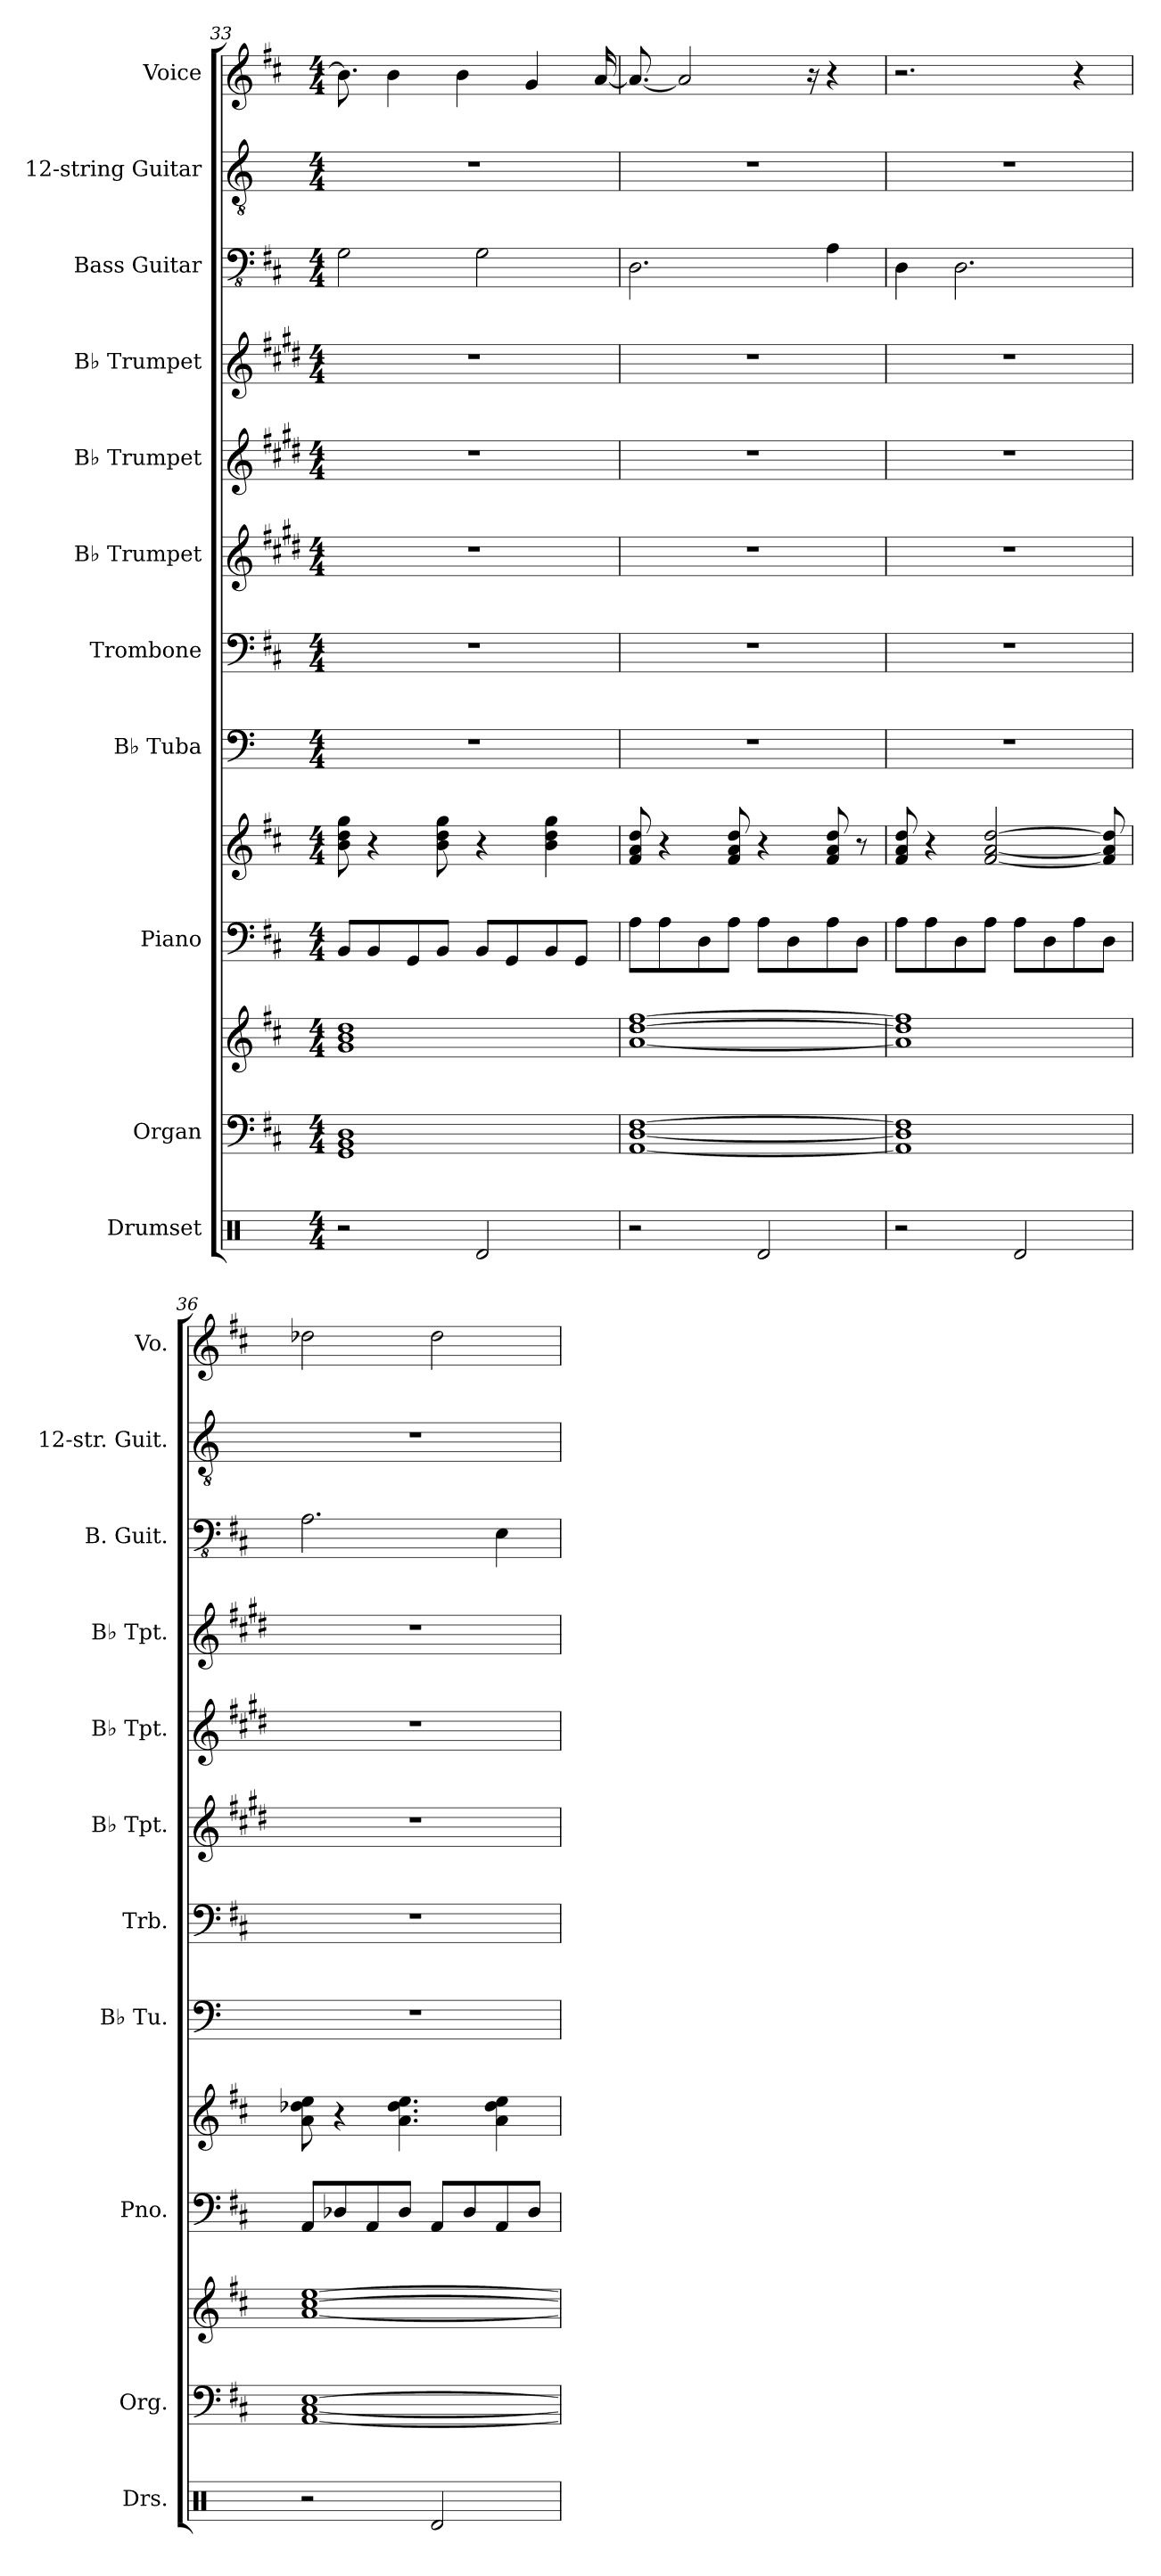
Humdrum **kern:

**kern	**kern	**kern	**kern	**kern	**kern	**kern	**kern	**kern	**kern	**kern	**kern	**kern
*part11	*part10	*part10	*part9	*part9	*part8	*part7	*part6	*part5	*part4	*part3	*part2	*part1
*staff13	*staff12	*staff11	*staff10	*staff9	*staff8	*staff7	*staff6	*staff5	*staff4	*staff3	*staff2	*staff1
*I"Drumset	*I"Organ	*	*I"Piano	*	*I"B♭ Tuba	*I"Trombone	*I"B♭ Trumpet	*I"B♭ Trumpet	*I"B♭ Trumpet	*I"Bass Guitar	*I"12-string Guitar	*I"Voice
*I'Drs.	*I'Org.	*	*I'Pno.	*	*I'B♭ Tu.	*I'Trb.	*I'B♭ Tpt.	*I'B♭ Tpt.	*I'B♭ Tpt.	*I'B. Guit.	*I'12-str. Guit.	*I'Vo.
*clefX	*clefF4	*clefG2	*clefF4	*clefG2	*clefF4	*clefF4	*clefG2	*clefG2	*clefG2	*clefFv4	*clefGv2	*clefG2
*	*	*	*	*	*	*	*ITrd1c2	*ITrd1c2	*ITrd1c2	*	*	*
*k[]	*k[f#c#]	*k[f#c#]	*k[f#c#]	*k[f#c#]	*k[]	*k[f#c#]	*k[f#c#]	*k[f#c#]	*k[f#c#]	*k[f#c#]	*k[]	*k[f#c#]
*C:	*D:	*D:	*D:	*D:	*C:	*D:	*D:	*D:	*D:	*D:	*C:	*D:
*M4/4	*M4/4	*M4/4	*M4/4	*M4/4	*M4/4	*M4/4	*M4/4	*M4/4	*M4/4	*M4/4	*M4/4	*M4/4
=33	=33	=33	=33	=33	=33	=33	=33	=33	=33	=33	=33	=33
2r	1GG 1BB 1D	1g 1b 1dd	8BB/L	8b\ 8dd\ 8gg\	1r	1r	1r	1r	1r	2GG\	1r	8.b\]
.	.	.	8BB/	4r	.	.	.	.	.	.	.	.
.	.	.	.	.	.	.	.	.	.	.	.	4b\
.	.	.	8GG/	.	.	.	.	.	.	.	.	.
.	.	.	8BB/J	8b\ 8dd\ 8gg\	.	.	.	.	.	.	.	.
.	.	.	.	.	.	.	.	.	.	.	.	4b\
2Rd/	.	.	8BB/L	4r	.	.	.	.	.	2GG\	.	.
.	.	.	8GG/	.	.	.	.	.	.	.	.	.
.	.	.	.	.	.	.	.	.	.	.	.	4g/
.	.	.	8BB/	4b\ 4dd\ 4gg\	.	.	.	.	.	.	.	.
.	.	.	8GG/J	.	.	.	.	.	.	.	.	.
.	.	.	.	.	.	.	.	.	.	.	.	[16a/
!!LO:PB:g=z
=34	=34	=34	=34	=34	=34	=34	=34	=34	=34	=34	=34	=34
2r	[1AA [1D [1F#	[1a [1dd [1ff#	8A\L	8f#/ 8a/ 8dd/	1r	1r	1r	1r	1r	2.DD\	1r	8.a/_
.	.	.	8A\	4r	.	.	.	.	.	.	.	.
.	.	.	.	.	.	.	.	.	.	.	.	2a/]
.	.	.	8D\	.	.	.	.	.	.	.	.	.
.	.	.	8A\J	8f#/ 8a/ 8dd/	.	.	.	.	.	.	.	.
2Rd/	.	.	8A\L	4r	.	.	.	.	.	.	.	.
.	.	.	8D\	.	.	.	.	.	.	.	.	.
.	.	.	.	.	.	.	.	.	.	.	.	16r
.	.	.	8A\	8f#/ 8a/ 8dd/	.	.	.	.	.	4AA\	.	4r
.	.	.	8D\J	8r	.	.	.	.	.	.	.	.
=35	=35	=35	=35	=35	=35	=35	=35	=35	=35	=35	=35	=35
2r	1AA] 1D] 1F#]	1a] 1dd] 1ff#]	8A\L	8f#/ 8a/ 8dd/	1r	1r	1r	1r	1r	4DD\	1r	2.r
.	.	.	8A\	4r	.	.	.	.	.	.	.	.
.	.	.	8D\	.	.	.	.	.	.	2.DD\	.	.
.	.	.	8A\J	[2f#/ [2a/ [2dd/	.	.	.	.	.	.	.	.
2Rd/	.	.	8A\L	.	.	.	.	.	.	.	.	.
.	.	.	8D\	.	.	.	.	.	.	.	.	.
.	.	.	8A\	.	.	.	.	.	.	.	.	4r
.	.	.	8D\J	8f#/] 8a/] 8dd/]	.	.	.	.	.	.	.	.
=36	=36	=36	=36	=36	=36	=36	=36	=36	=36	=36	=36	=36
2r	[1AA [1C# [1E	[1a [1cc# [1ee	8AA/L	8a\ 8dd-X\ 8ee\	1r	1r	1r	1r	1r	2.AA\	1r	2dd-X\
.	.	.	8D-X/	4r	.	.	.	.	.	.	.	.
.	.	.	8AA/	.	.	.	.	.	.	.	.	.
.	.	.	8D-/J	4.a\ 4.dd-\ 4.ee\	.	.	.	.	.	.	.	.
2Rd/	.	.	8AA/L	.	.	.	.	.	.	.	.	2dd-\
.	.	.	8D-/	.	.	.	.	.	.	.	.	.
.	.	.	8AA/	4a\ 4dd-\ 4ee\	.	.	.	.	.	4EE\	.	.
.	.	.	8D-/J	.	.	.	.	.	.	.	.	.
=	=	=	=	=	=	=	=	=	=	=	=	=
*-	*-	*-	*-	*-	*-	*-	*-	*-	*-	*-	*-	*-
